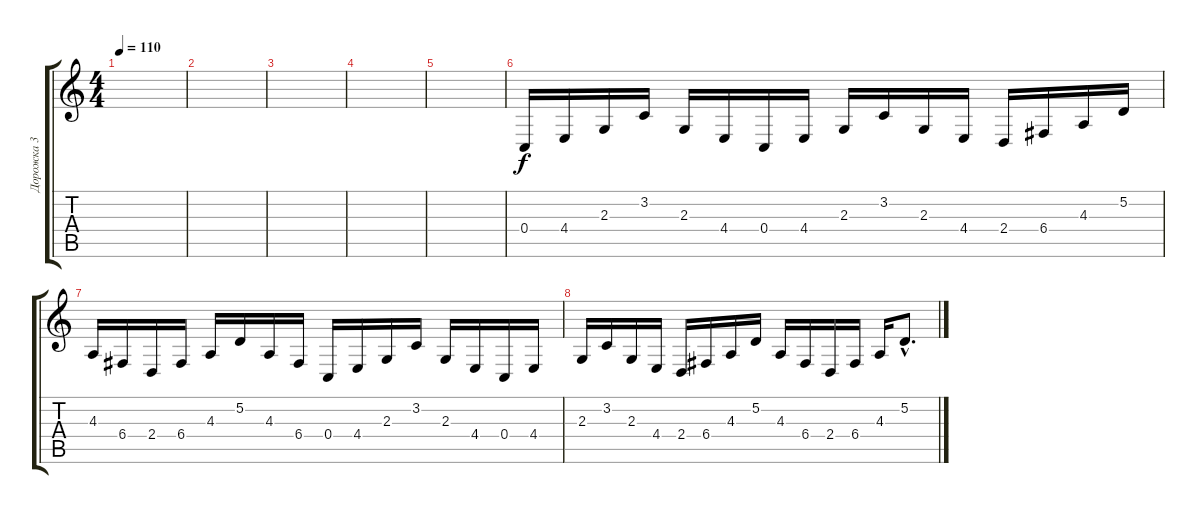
\track ("Дорожка 3" "Дорожка 3") {instrument harpsichord}
\staff {score tabs}
\tuning (D4 A3 F3 C3 G2 D2) {hide}
\ts (4 4)
\tempo 110
\clef g2
\ks c
|
|
|
|
|
0.4.16 4.4.16 2.3.16 3.2.16 2.3.16 4.4.16 0.4.16 4.4.16 2.3.16 3.2.16 2.3.16 4.4.16 2.4.16 6.4.16 4.3.16 5.2.16 |
4.3.16 6.4.16 2.4.16 6.4.16 4.3.16 5.2.16 4.3.16 6.4.16 0.4.16 4.4.16 2.3.16 3.2.16 2.3.16 4.4.16 0.4.16 4.4.16 |
2.3.16 3.2.16 2.3.16 4.4.16 2.4.16 6.4.16 4.3.16 5.2.16 4.3.16 6.4.16 2.4.16 6.4.16 4.3.16 5.2{hac}.8{d}
